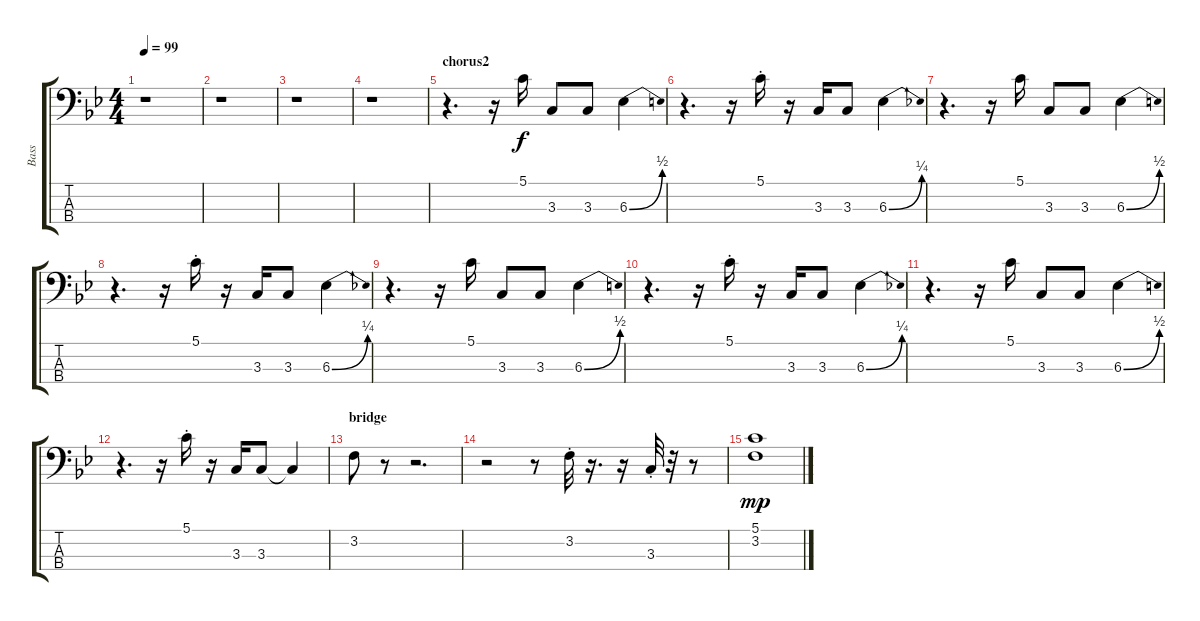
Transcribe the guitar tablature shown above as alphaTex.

\track ("Bass" "Bass") {instrument synthbass1}
\staff {score tabs}
\tuning (G2 D2 A1 E1) {hide}
\ts (4 4)
\tempo 99
\clef f4
\ks bb
r.1{dy f} |
r.1 |
r.1 |
r.1 |
\section ("" "chorus2")
r.4{d} r.16 5.1.16 3.3.8 3.3.8 6.3{be (bend 0 0 60 2)}.4 |
r.4{d} r.16 5.1{st}.16 r.16 3.3.16 3.3.8 6.3{be (bend 0 0 60 1)}.4 |
r.4{d} r.16 5.1.16 3.3.8 3.3.8 6.3{be (bend 0 0 60 2)}.4 |
r.4{d} r.16 5.1{st}.16 r.16 3.3.16 3.3.8 6.3{be (bend 0 0 60 1)}.4 |
r.4{d} r.16 5.1.16 3.3.8 3.3.8 6.3{be (bend 0 0 60 2)}.4 |
r.4{d} r.16 5.1{st}.16 r.16 3.3.16 3.3.8 6.3{be (bend 0 0 60 1)}.4 |
r.4{d} r.16 5.1.16 3.3.8 3.3.8 6.3{be (bend 0 0 60 2)}.4 |
r.4{d} r.16 5.1{st}.16 r.16 3.3.16 3.3.8 3.3{t}.4 |
\section ("" "bridge")
3.2.8 r.8 r.2{d} |
r.2 r.8 3.2{st}.32 r.16{d} r.16 3.3{st}.32 r.32 r.8 |
(5.1 3.2).1{dy mp}
